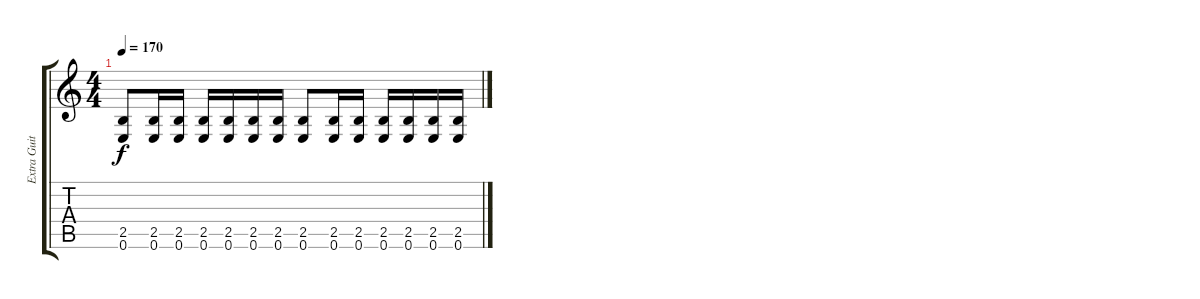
\track ("Extra Guitar" "Extra Guit") {instrument overdrivenguitar}
\staff {score tabs}
\tuning (E4 B3 G3 D3 A2 E2) {hide}
\ts (4 4)
\tempo 170
\clef g2
\ks c
(2.5 0.6).8{dy f} (2.5 0.6).16 (2.5 0.6).16 (2.5 0.6).16 (2.5 0.6).16 (2.5 0.6).16 (2.5 0.6).16 (2.5 0.6).8 (2.5 0.6).16 (2.5 0.6).16 (2.5 0.6).16 (2.5 0.6).16 (2.5 0.6).16 (2.5 0.6).16
